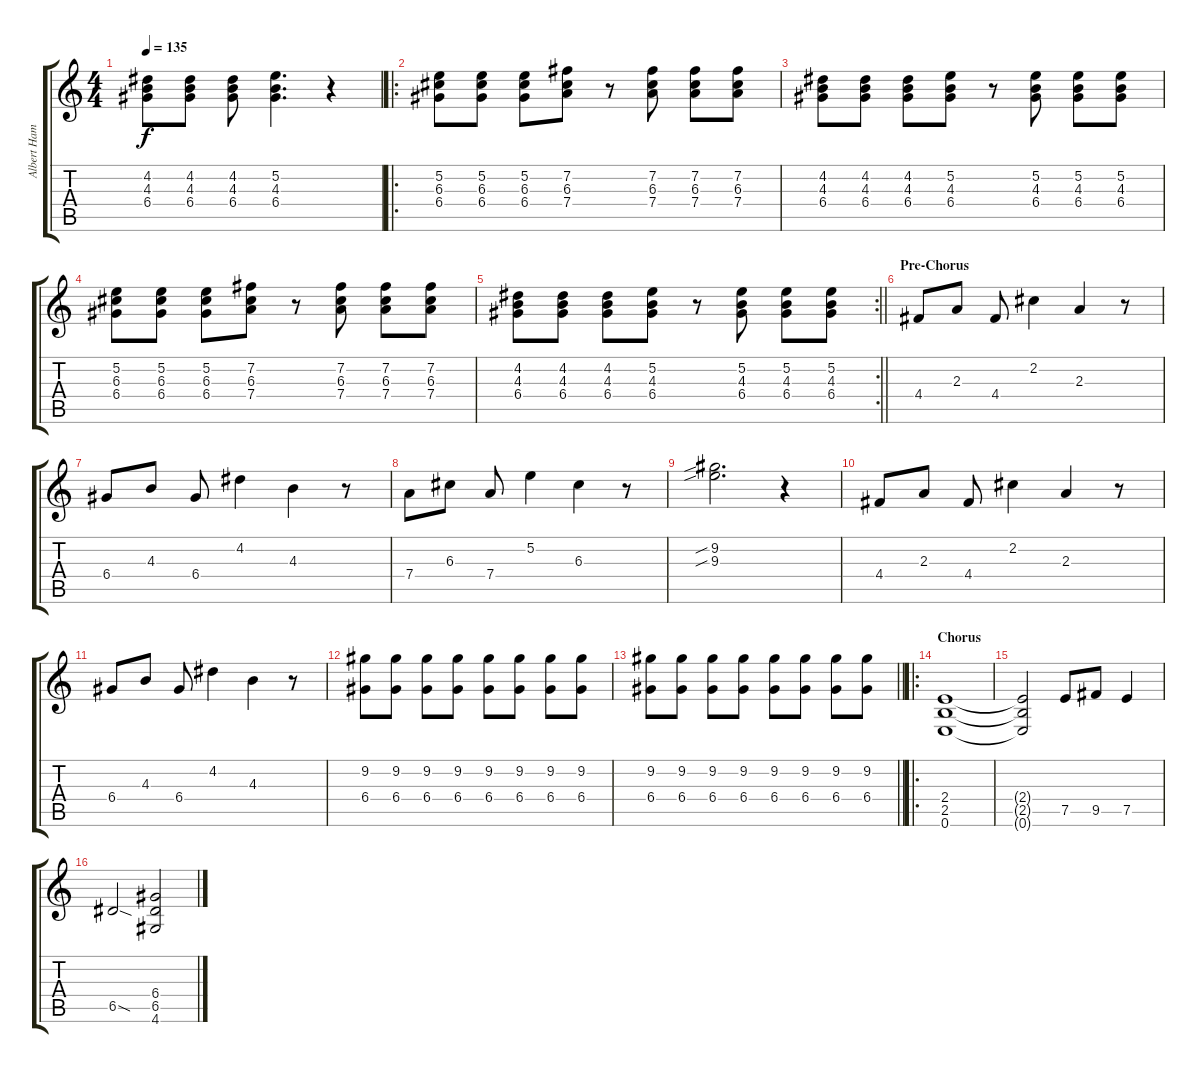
\track ("Albert Hammond Jr." "Albert Ham") {instrument overdrivenguitar}
\staff {score tabs}
\tuning (E4 B3 G3 D3 A2 E2) {hide}
\ts (4 4)
\tempo 135
\clef g2
\ks c
(4.2 4.3 6.4).8{dy f} (4.2 4.3 6.4).8 (4.2 4.3 6.4).8 (5.2 4.3 6.4).4{d} r.4 |
\ro
(5.2 6.3 6.4).8 (5.2 6.3 6.4).8 (5.2 6.3 6.4).8 (7.2 6.3 7.4).8 r.8 (7.2 6.3 7.4).8 (7.2 6.3 7.4).8 (7.2 6.3 7.4).8 |
(4.2 4.3 6.4).8 (4.2 4.3 6.4).8 (4.2 4.3 6.4).8 (5.2 4.3 6.4).8 r.8 (5.2 4.3 6.4).8 (5.2 4.3 6.4).8 (5.2 4.3 6.4).8 |
(5.2 6.3 6.4).8 (5.2 6.3 6.4).8 (5.2 6.3 6.4).8 (7.2 6.3 7.4).8 r.8 (7.2 6.3 7.4).8 (7.2 6.3 7.4).8 (7.2 6.3 7.4).8 |
\rc 2
\barLineRight lightlight
(4.2 4.3 6.4).8 (4.2 4.3 6.4).8 (4.2 4.3 6.4).8 (5.2 4.3 6.4).8 r.8 (5.2 4.3 6.4).8 (5.2 4.3 6.4).8 (5.2 4.3 6.4).8 |
\section ("" "Pre-Chorus")
4.4.8 2.3.8 4.4.8 2.2.4 2.3.4 r.8 |
6.4.8 4.3.8 6.4.8 4.2.4 4.3.4 r.8 |
7.4.8 6.3.8 7.4.8 5.2.4 6.3.4 r.8 |
(9.2{sib} 9.3{sib}).2{d} r.4 |
4.4.8 2.3.8 4.4.8 2.2.4 2.3.4 r.8 |
6.4.8 4.3.8 6.4.8 4.2.4 4.3.4 r.8 |
(9.2 6.4).8 (9.2 6.4).8 (9.2 6.4).8 (9.2 6.4).8 (9.2 6.4).8 (9.2 6.4).8 (9.2 6.4).8 (9.2 6.4).8 |
\barLineRight lightlight
(9.2 6.4).8 (9.2 6.4).8 (9.2 6.4).8 (9.2 6.4).8 (9.2 6.4).8 (9.2 6.4).8 (9.2 6.4).8 (9.2 6.4).8 |
\ro
\section ("" "Chorus")
(2.4 2.5 0.6).1 |
(2.4{t} 2.5{t} 0.6{t}).2 7.5.8 9.5.8 7.5.4 |
6.5{sod}.2 (6.4 6.5 4.6).2
